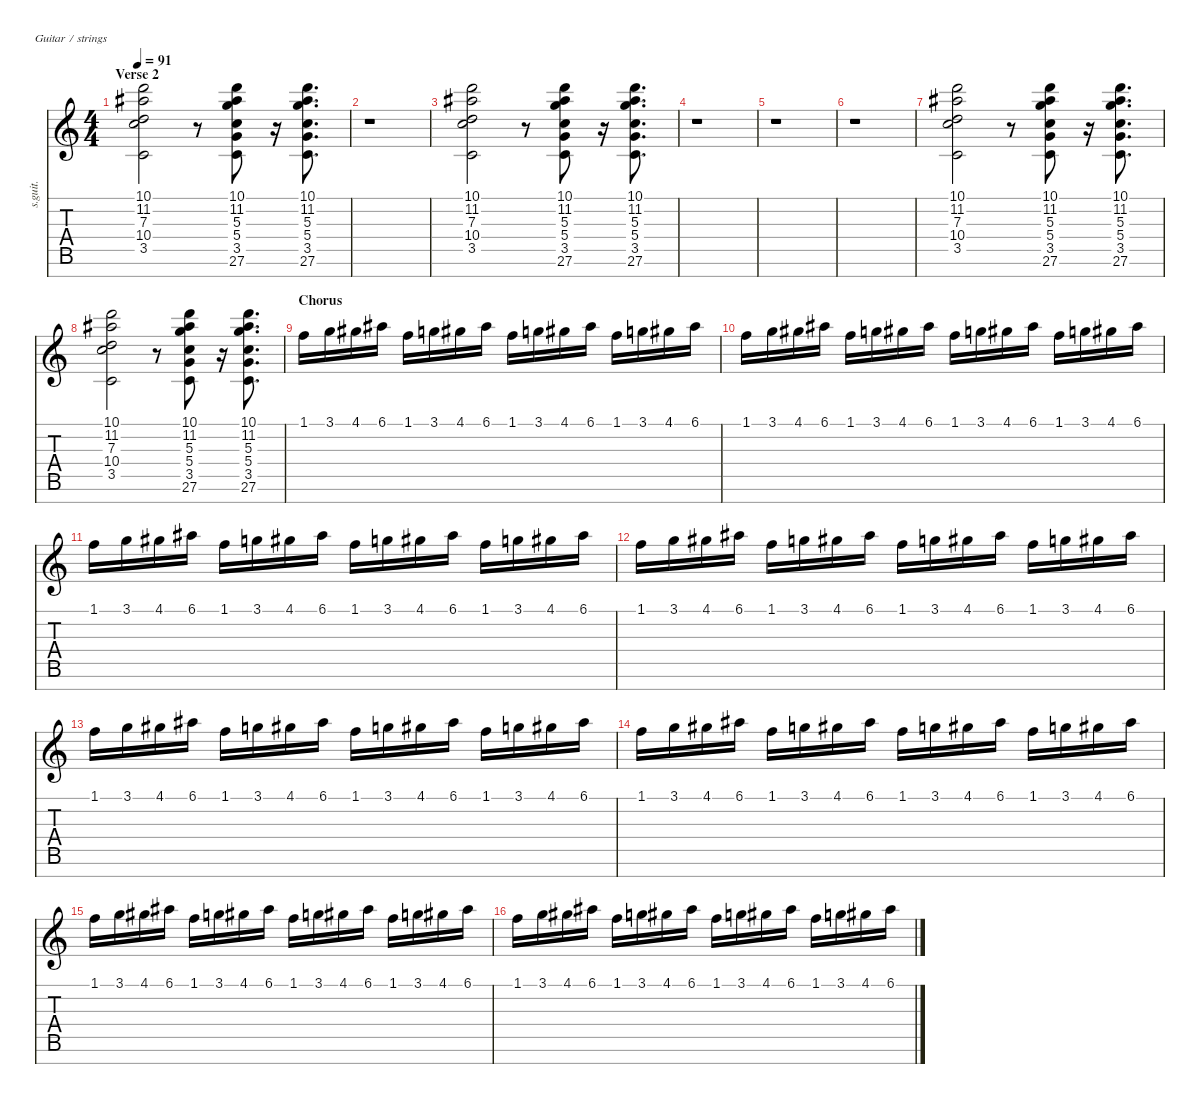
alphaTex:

\defaultSystemsLayout 4
\hideDynamics
\bracketExtendMode nobrackets
\track ("Acoustic Piano (Staff 1)" "s.guit.") {instrument acousticgrandpiano}
\staff {score tabs}
\tuning (E4 B3 G3 D3 A2 E2 B1)
\displaytranspose 12
\ts (4 4)
\section ("" "Verse 2")
\tempo 91
\clef g2
\ks c
(10.1 11.2{acc #} 7.3 10.4 3.5).2{dy mp} r.8 (10.1 11.2{acc #} 5.3 5.4 3.5 27.6).8 r.16 (10.1 11.2{acc #} 5.3 5.4 3.5 27.6).8{d} |
r.1 |
(10.1 11.2{acc #} 7.3 10.4 3.5).2 r.8 (10.1 11.2{acc #} 5.3 5.4 3.5 27.6).8 r.16 (10.1 11.2{acc #} 5.3 5.4 3.5 27.6).8{d} |
r.1 |
r.1 |
r.1 |
(10.1 11.2{acc #} 7.3 10.4 3.5).2 r.8 (10.1 11.2{acc #} 5.3 5.4 3.5 27.6).8 r.16 (10.1 11.2{acc #} 5.3 5.4 3.5 27.6).8{d} |
(10.1 11.2{acc #} 7.3 10.4 3.5).2 r.8 (10.1 11.2{acc #} 5.3 5.4 3.5 27.6).8 r.16 (10.1 11.2{acc #} 5.3 5.4 3.5 27.6).8{d} |
\section ("" "Chorus")
1.1.16{dy p} 3.1.16 4.1{acc #}.16 6.1{acc #}.16 1.1.16 3.1.16 4.1{acc #}.16 6.1{acc #}.16 1.1.16 3.1.16 4.1{acc #}.16 6.1{acc #}.16 1.1.16 3.1.16 4.1{acc #}.16 6.1{acc #}.16 |
1.1.16 3.1.16 4.1{acc #}.16 6.1{acc #}.16 1.1.16 3.1.16 4.1{acc #}.16 6.1{acc #}.16 1.1.16 3.1.16 4.1{acc #}.16 6.1{acc #}.16 1.1.16 3.1.16 4.1{acc #}.16 6.1{acc #}.16 |
1.1.16 3.1.16 4.1{acc #}.16 6.1{acc #}.16 1.1.16 3.1.16 4.1{acc #}.16 6.1{acc #}.16 1.1.16 3.1.16 4.1{acc #}.16 6.1{acc #}.16 1.1.16 3.1.16 4.1{acc #}.16 6.1{acc #}.16 |
1.1.16 3.1.16 4.1{acc #}.16 6.1{acc #}.16 1.1.16 3.1.16 4.1{acc #}.16 6.1{acc #}.16 1.1.16 3.1.16 4.1{acc #}.16 6.1{acc #}.16 1.1.16 3.1.16 4.1{acc #}.16 6.1{acc #}.16 |
1.1.16 3.1.16 4.1{acc #}.16 6.1{acc #}.16 1.1.16 3.1.16 4.1{acc #}.16 6.1{acc #}.16 1.1.16 3.1.16 4.1{acc #}.16 6.1{acc #}.16 1.1.16 3.1.16 4.1{acc #}.16 6.1{acc #}.16 |
1.1.16 3.1.16 4.1{acc #}.16 6.1{acc #}.16 1.1.16 3.1.16 4.1{acc #}.16 6.1{acc #}.16 1.1.16 3.1.16 4.1{acc #}.16 6.1{acc #}.16 1.1.16 3.1.16 4.1{acc #}.16 6.1{acc #}.16 |
1.1.16 3.1.16 4.1{acc #}.16 6.1{acc #}.16 1.1.16 3.1.16 4.1{acc #}.16 6.1{acc #}.16 1.1.16 3.1.16 4.1{acc #}.16 6.1{acc #}.16 1.1.16 3.1.16 4.1{acc #}.16 6.1{acc #}.16 |
1.1.16 3.1.16 4.1{acc #}.16 6.1{acc #}.16 1.1.16 3.1.16 4.1{acc #}.16 6.1{acc #}.16 1.1.16 3.1.16 4.1{acc #}.16 6.1{acc #}.16 1.1.16 3.1.16 4.1{acc #}.16 6.1{acc #}.16
